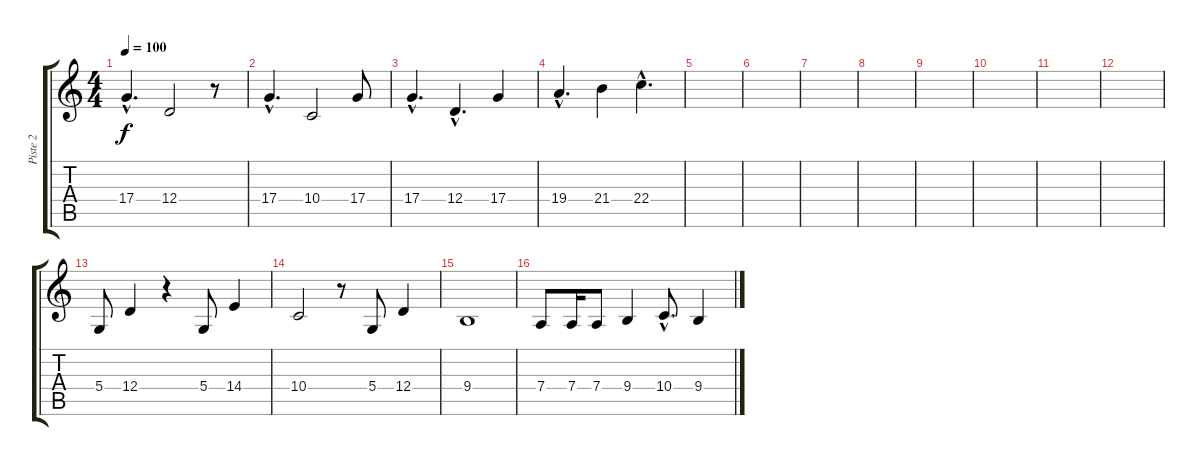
\track ("Piste 2" "Piste 2") {instrument clarinet}
\staff {score tabs}
\tuning (E4 B3 G3 D3 A2 E2) {hide}
\ts (4 4)
\tempo 100
\clef g2
\ks c
17.4{hac}.4{d dy f} 12.4.2 r.8 |
17.4{hac}.4{d} 10.4.2 17.4.8 |
17.4{hac}.4{d} 12.4{hac}.4{d} 17.4.4 |
19.4{hac}.4{d} 21.4.4 22.4{hac}.4{d} |
|
|
|
|
|
|
|
|
5.4.8{instrument choiraahs} 12.4.4 r.4 5.4.8 14.4.4 |
10.4.2 r.8 5.4.8 12.4.4 |
9.4.1 |
7.4.8 7.4.16 7.4.8 9.4.4 10.4{hac}.8{d} 9.4.4
